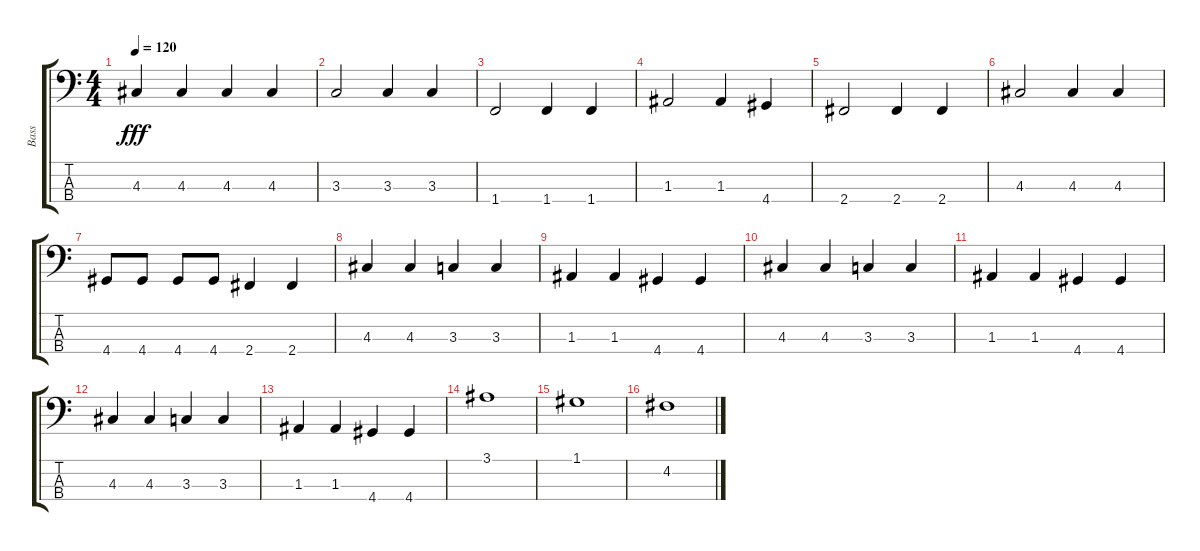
\track ("Bass" "Bass") {instrument electricbasspick}
\staff {score tabs}
\tuning (G2 D2 A1 E1) {hide}
\ts (4 4)
\tempo 120
\clef f4
\ks c
4.3.4{dy fff} 4.3.4 4.3.4 4.3.4 |
3.3.2 3.3.4 3.3.4 |
1.4.2 1.4.4 1.4.4 |
1.3.2 1.3.4 4.4.4 |
2.4.2 2.4.4 2.4.4 |
4.3.2 4.3.4 4.3.4 |
4.4.8 4.4.8 4.4.8 4.4.8 2.4.4 2.4.4 |
4.3.4 4.3.4 3.3.4 3.3.4 |
1.3.4 1.3.4 4.4.4 4.4.4 |
4.3.4 4.3.4 3.3.4 3.3.4 |
1.3.4 1.3.4 4.4.4 4.4.4 |
4.3.4 4.3.4 3.3.4 3.3.4 |
1.3.4 1.3.4 4.4.4 4.4.4 |
3.1.1 |
1.1.1 |
4.2.1
